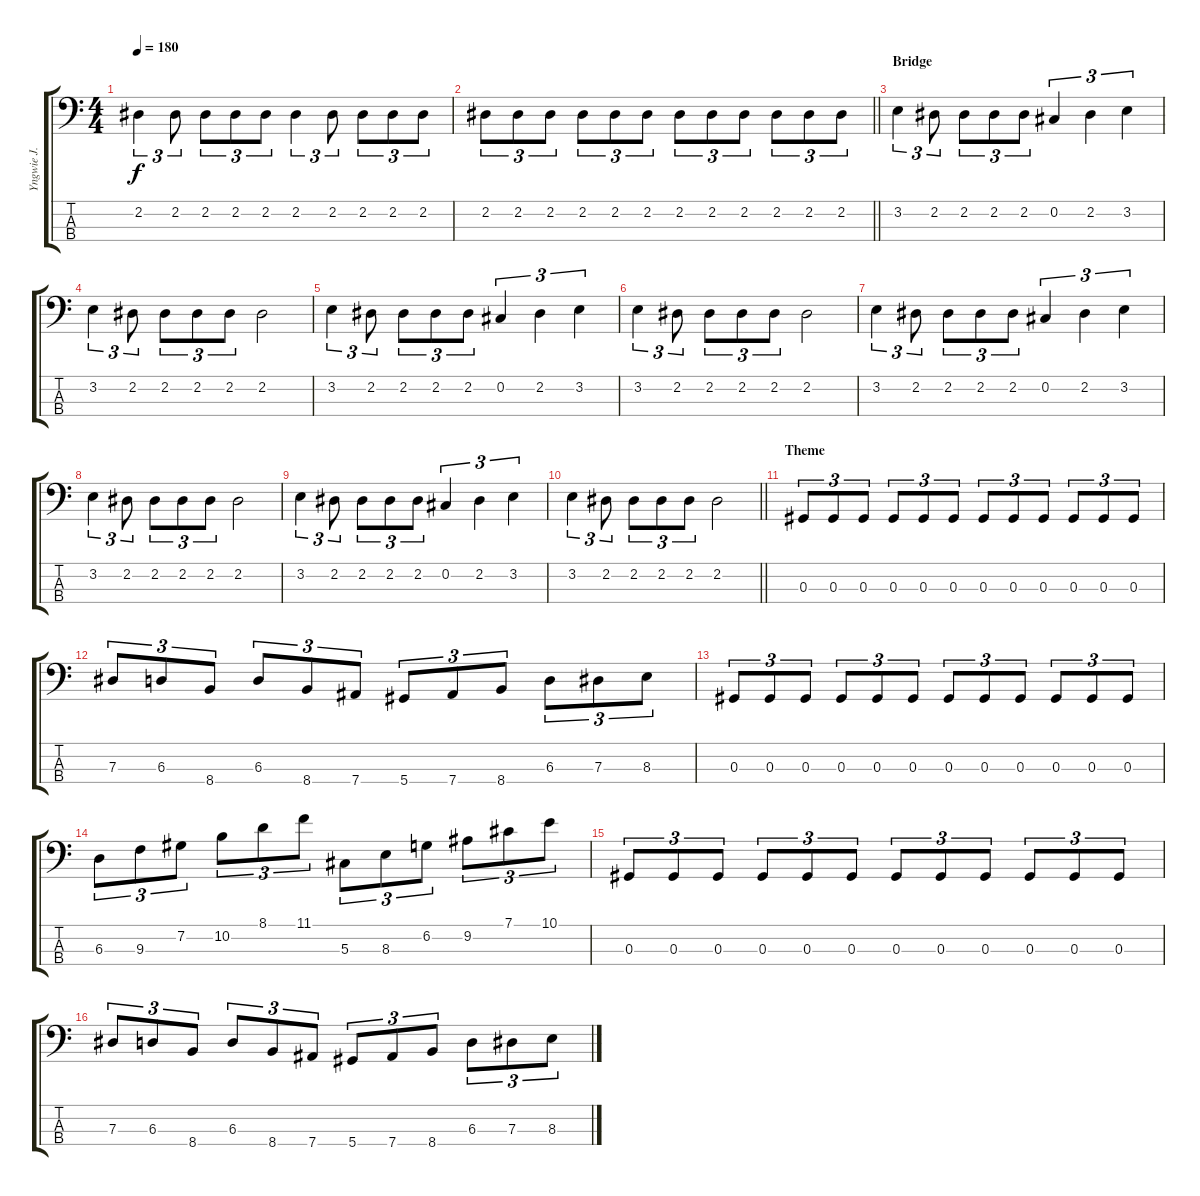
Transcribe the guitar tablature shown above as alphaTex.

\track ("Yngwie J. Malmsteen" "Yngwie J. ") {instrument electricbassfinger}
\staff {score tabs}
\tuning (Gb2 Db2 Ab1 Eb1) {hide}
\ts (4 4)
\tempo 180
\clef f4
\ks c
2.2.4{tu (3 2) dy f} 2.2.8{tu (3 2)} 2.2.8{tu (3 2)} 2.2.8{tu (3 2)} 2.2.8{tu (3 2)} 2.2.4{tu (3 2)} 2.2.8{tu (3 2)} 2.2.8{tu (3 2)} 2.2.8{tu (3 2)} 2.2.8{tu (3 2)} |
\barLineRight lightlight
2.2.8{tu (3 2)} 2.2.8{tu (3 2)} 2.2.8{tu (3 2)} 2.2.8{tu (3 2)} 2.2.8{tu (3 2)} 2.2.8{tu (3 2)} 2.2.8{tu (3 2)} 2.2.8{tu (3 2)} 2.2.8{tu (3 2)} 2.2.8{tu (3 2)} 2.2.8{tu (3 2)} 2.2.8{tu (3 2)} |
\section ("" "Bridge")
3.2.4{tu (3 2)} 2.2.8{tu (3 2)} 2.2.8{tu (3 2)} 2.2.8{tu (3 2)} 2.2.8{tu (3 2)} 0.2.4{tu (3 2)} 2.2.4{tu (3 2)} 3.2.4{tu (3 2)} |
3.2.4{tu (3 2)} 2.2.8{tu (3 2)} 2.2.8{tu (3 2)} 2.2.8{tu (3 2)} 2.2.8{tu (3 2)} 2.2.2 |
3.2.4{tu (3 2)} 2.2.8{tu (3 2)} 2.2.8{tu (3 2)} 2.2.8{tu (3 2)} 2.2.8{tu (3 2)} 0.2.4{tu (3 2)} 2.2.4{tu (3 2)} 3.2.4{tu (3 2)} |
3.2.4{tu (3 2)} 2.2.8{tu (3 2)} 2.2.8{tu (3 2)} 2.2.8{tu (3 2)} 2.2.8{tu (3 2)} 2.2.2 |
3.2.4{tu (3 2)} 2.2.8{tu (3 2)} 2.2.8{tu (3 2)} 2.2.8{tu (3 2)} 2.2.8{tu (3 2)} 0.2.4{tu (3 2)} 2.2.4{tu (3 2)} 3.2.4{tu (3 2)} |
3.2.4{tu (3 2)} 2.2.8{tu (3 2)} 2.2.8{tu (3 2)} 2.2.8{tu (3 2)} 2.2.8{tu (3 2)} 2.2.2 |
3.2.4{tu (3 2)} 2.2.8{tu (3 2)} 2.2.8{tu (3 2)} 2.2.8{tu (3 2)} 2.2.8{tu (3 2)} 0.2.4{tu (3 2)} 2.2.4{tu (3 2)} 3.2.4{tu (3 2)} |
\barLineRight lightlight
3.2.4{tu (3 2)} 2.2.8{tu (3 2)} 2.2.8{tu (3 2)} 2.2.8{tu (3 2)} 2.2.8{tu (3 2)} 2.2.2 |
\section ("" "Theme")
0.3.8{tu (3 2)} 0.3.8{tu (3 2)} 0.3.8{tu (3 2)} 0.3.8{tu (3 2)} 0.3.8{tu (3 2)} 0.3.8{tu (3 2)} 0.3.8{tu (3 2)} 0.3.8{tu (3 2)} 0.3.8{tu (3 2)} 0.3.8{tu (3 2)} 0.3.8{tu (3 2)} 0.3.8{tu (3 2)} |
7.3.8{tu (3 2)} 6.3.8{tu (3 2)} 8.4.8{tu (3 2)} 6.3.8{tu (3 2)} 8.4.8{tu (3 2)} 7.4.8{tu (3 2)} 5.4.8{tu (3 2)} 7.4.8{tu (3 2)} 8.4.8{tu (3 2)} 6.3.8{tu (3 2)} 7.3.8{tu (3 2)} 8.3.8{tu (3 2)} |
0.3.8{tu (3 2)} 0.3.8{tu (3 2)} 0.3.8{tu (3 2)} 0.3.8{tu (3 2)} 0.3.8{tu (3 2)} 0.3.8{tu (3 2)} 0.3.8{tu (3 2)} 0.3.8{tu (3 2)} 0.3.8{tu (3 2)} 0.3.8{tu (3 2)} 0.3.8{tu (3 2)} 0.3.8{tu (3 2)} |
6.3.8{tu (3 2)} 9.3.8{tu (3 2)} 7.2.8{tu (3 2)} 10.2.8{tu (3 2)} 8.1.8{tu (3 2)} 11.1.8{tu (3 2)} 5.3.8{tu (3 2)} 8.3.8{tu (3 2)} 6.2.8{tu (3 2)} 9.2.8{tu (3 2)} 7.1.8{tu (3 2)} 10.1.8{tu (3 2)} |
0.3.8{tu (3 2)} 0.3.8{tu (3 2)} 0.3.8{tu (3 2)} 0.3.8{tu (3 2)} 0.3.8{tu (3 2)} 0.3.8{tu (3 2)} 0.3.8{tu (3 2)} 0.3.8{tu (3 2)} 0.3.8{tu (3 2)} 0.3.8{tu (3 2)} 0.3.8{tu (3 2)} 0.3.8{tu (3 2)} |
7.3.8{tu (3 2)} 6.3.8{tu (3 2)} 8.4.8{tu (3 2)} 6.3.8{tu (3 2)} 8.4.8{tu (3 2)} 7.4.8{tu (3 2)} 5.4.8{tu (3 2)} 7.4.8{tu (3 2)} 8.4.8{tu (3 2)} 6.3.8{tu (3 2)} 7.3.8{tu (3 2)} 8.3.8{tu (3 2)}
